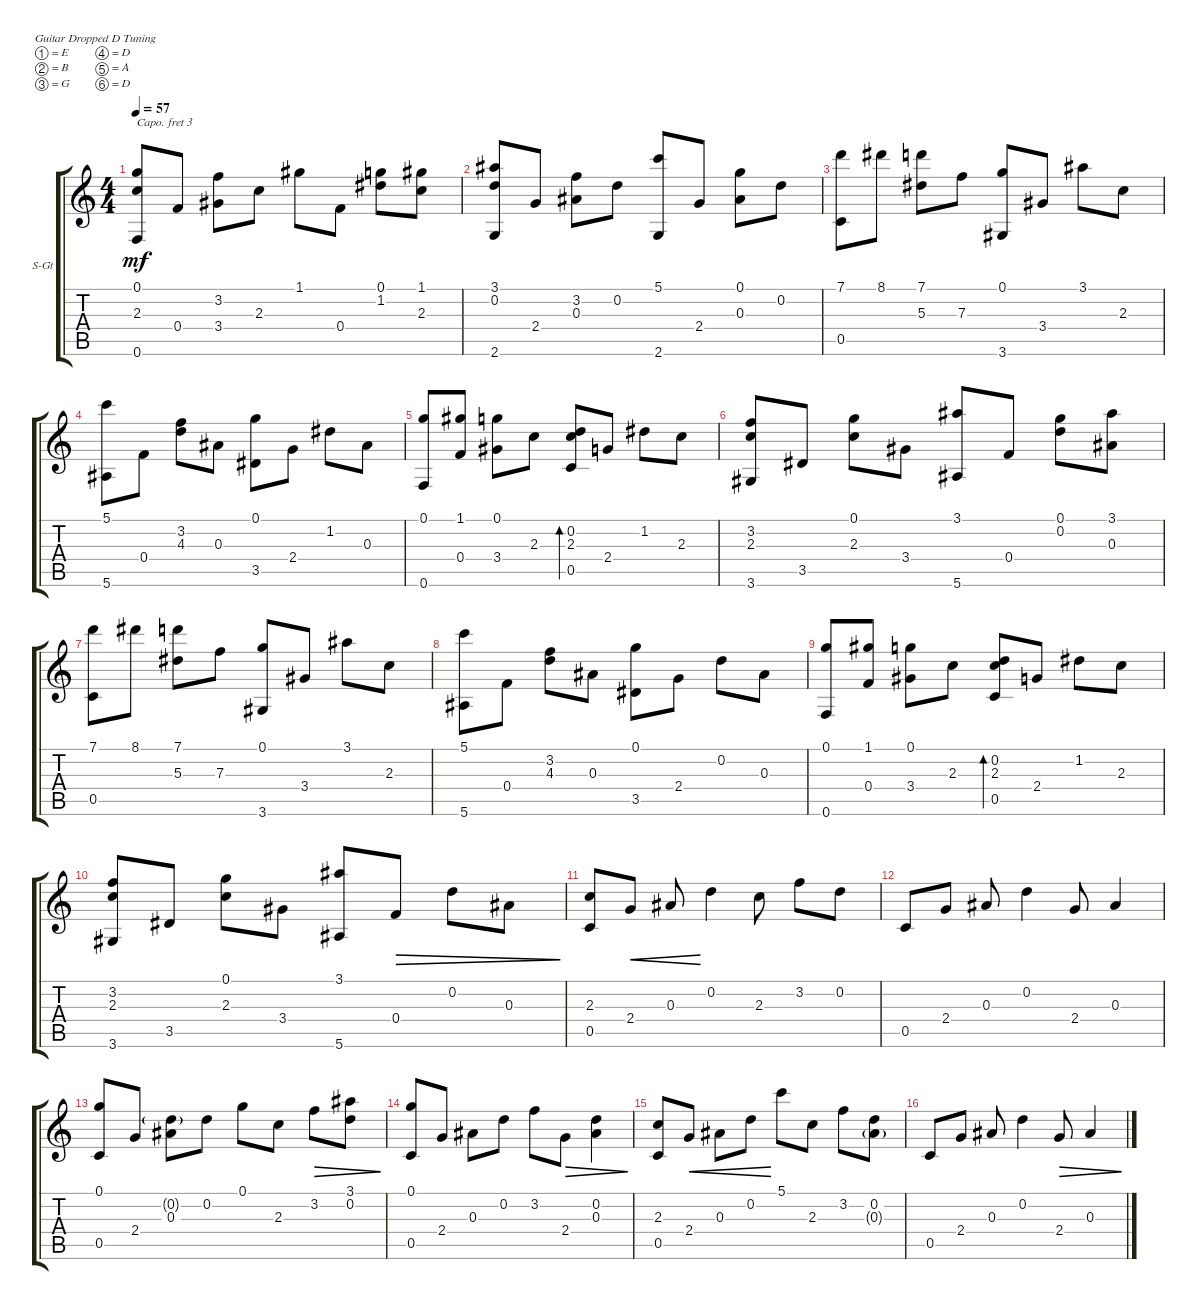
\defaultSystemsLayout 4
\bracketExtendMode groupsimilarinstruments
\firstSystemTrackNameOrientation horizontal
\otherSystemsTrackNameOrientation horizontal
\track ("Steel Guitar" "S-Gt") {instrument acousticguitarsteel}
\staff {score tabs}
\capo 3
\tuning (E4 B3 G3 D3 A2 D2)
\ts (4 4)
\tempo 57
\clef g2
\ks c
(2.3 0.1 0.6).8{dy mf} 0.4.8 (3.4 3.2).8 2.3.8 1.1.8 0.4.8 (1.2 0.1).8 (1.1 2.3).8 |
(2.6 3.1 0.2).8 2.4.8 (0.3 3.2).8 0.2.8 (2.6 5.1).8 2.4.8 (0.3 0.1).8 0.2.8 |
(0.5 7.1).8 8.1.8 (7.1 5.3).8 7.3.8 (3.6 0.1).8 3.4.8 3.1.8 2.3.8 |
(5.6 5.1).8 0.4.8 (4.3 3.2).8 0.3.8 (3.5 0.1).8 2.4.8 1.2.8 0.3.8 |
(0.6 0.1).8 (0.4 1.1).8 (3.4 0.1).8 2.3.8 (0.5 2.3 0.2).8{bd 118} 2.4.8 1.2.8 2.3.8 |
(3.6 2.3 3.2).8 3.5.8 (2.3 0.1).8 3.4.8 (5.6 3.1).8 0.4.8 (0.2 0.1).8 (0.3 3.1).8 |
(0.5 7.1).8 8.1.8 (7.1 5.3).8 7.3.8 (3.6 0.1).8 3.4.8 3.1.8 2.3.8 |
(5.6 5.1).8 0.4.8 (4.3 3.2).8 0.3.8 (3.5 0.1).8 2.4.8 0.2.8 0.3.8 |
(0.6 0.1).8 (0.4 1.1).8 (3.4 0.1).8 2.3.8 (0.5 2.3 0.2).8{bd 117} 2.4.8 1.2.8 2.3.8 |
(3.6 2.3 3.2).8 3.5.8 (2.3 0.1).8 3.4.8 (5.6 3.1).8 0.4.8{dec} 0.2.8{dec} 0.3.8{dec} |
(0.5 2.3).8 2.4.8{cre} 0.3.8{cre} 0.2.4 2.3.8 3.2.8 0.2.8 |
0.5.8 2.4.8 0.3.8 0.2.4 2.4.8 0.3.4 |
(0.1 0.5).8 2.4.8 (0.3 0.2{g}).8 0.2.8 0.1.8 2.3.8 3.2.8{dec} (0.2 3.1).8{dec} |
(0.1 0.5).8 2.4.8 0.3.8 0.2.8 3.2.8 2.4.8{dec} (0.3 0.2).4{dec} |
(0.5 2.3).8 2.4.8{cre} 0.3.8{cre} 0.2.8{cre} 5.1.8 2.3.8 3.2.8 (0.3{g} 0.2).8 |
0.5.8 2.4.8 0.3.8 0.2.4 2.4.8{dec} 0.3.4{dec}
